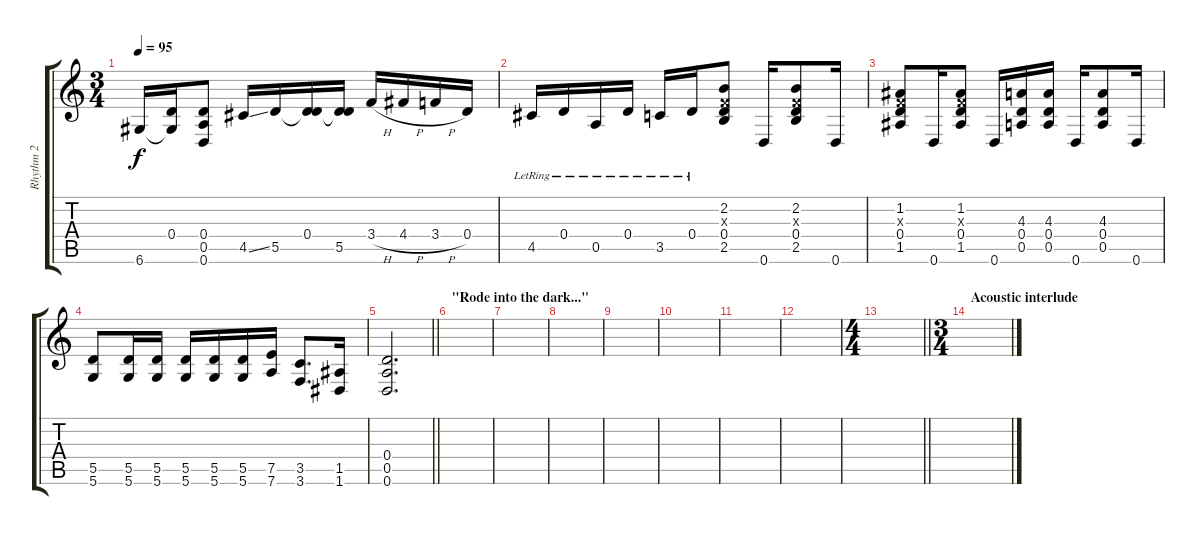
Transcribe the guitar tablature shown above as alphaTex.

\track ("Rhythm 2" "Rhythm 2") {instrument distortionguitar}
\staff {score tabs}
\tuning (E4 A3 F3 D3 A2 D2) {hide}
\ts (3 4)
\tempo 95
\clef g2
\ks c
6.6.16{dy f} (0.4 6.6{t}).16 (0.4 0.5 0.6).8 4.5{ss}.16 5.5.16 (0.4 5.5{t}).16 (0.4{t} 5.5).16 3.4{h}.16 4.4{h}.16 3.4{h}.16 0.4.16 |
4.5{lr}.16 0.4{lr}.16 0.5{lr}.16 0.4{lr}.16 3.5{lr}.16 0.4{lr}.16 (2.2 0.3{x} 0.4 2.5).8 0.6.16 (2.2 0.3{x} 0.4 2.5).8 0.6.16 |
(1.2 0.3{x} 0.4 1.5).8 0.6.16 (1.2 0.3{x} 0.4 1.5).8 0.6.16 (4.3 0.4 0.5).16 (4.3 0.4 0.5).16 0.6.16 (4.3 0.4 0.5).8 0.6.16 |
(5.5 5.6).8 (5.5 5.6).16 (5.5 5.6).16 (5.5 5.6).16 (5.5 5.6).16 (5.5 5.6).16 (7.5 7.6).16 (3.5 3.6).8{d} (1.5 1.6).16 |
\barLineRight lightlight
(0.4 0.5 0.6).2{d} |
\section ("" "\"Rode into the dark...\"")
|
|
|
|
|
|
|
\ts (4 4)
\barLineRight lightlight
|
\ts (3 4)
\section ("" "Acoustic interlude")
